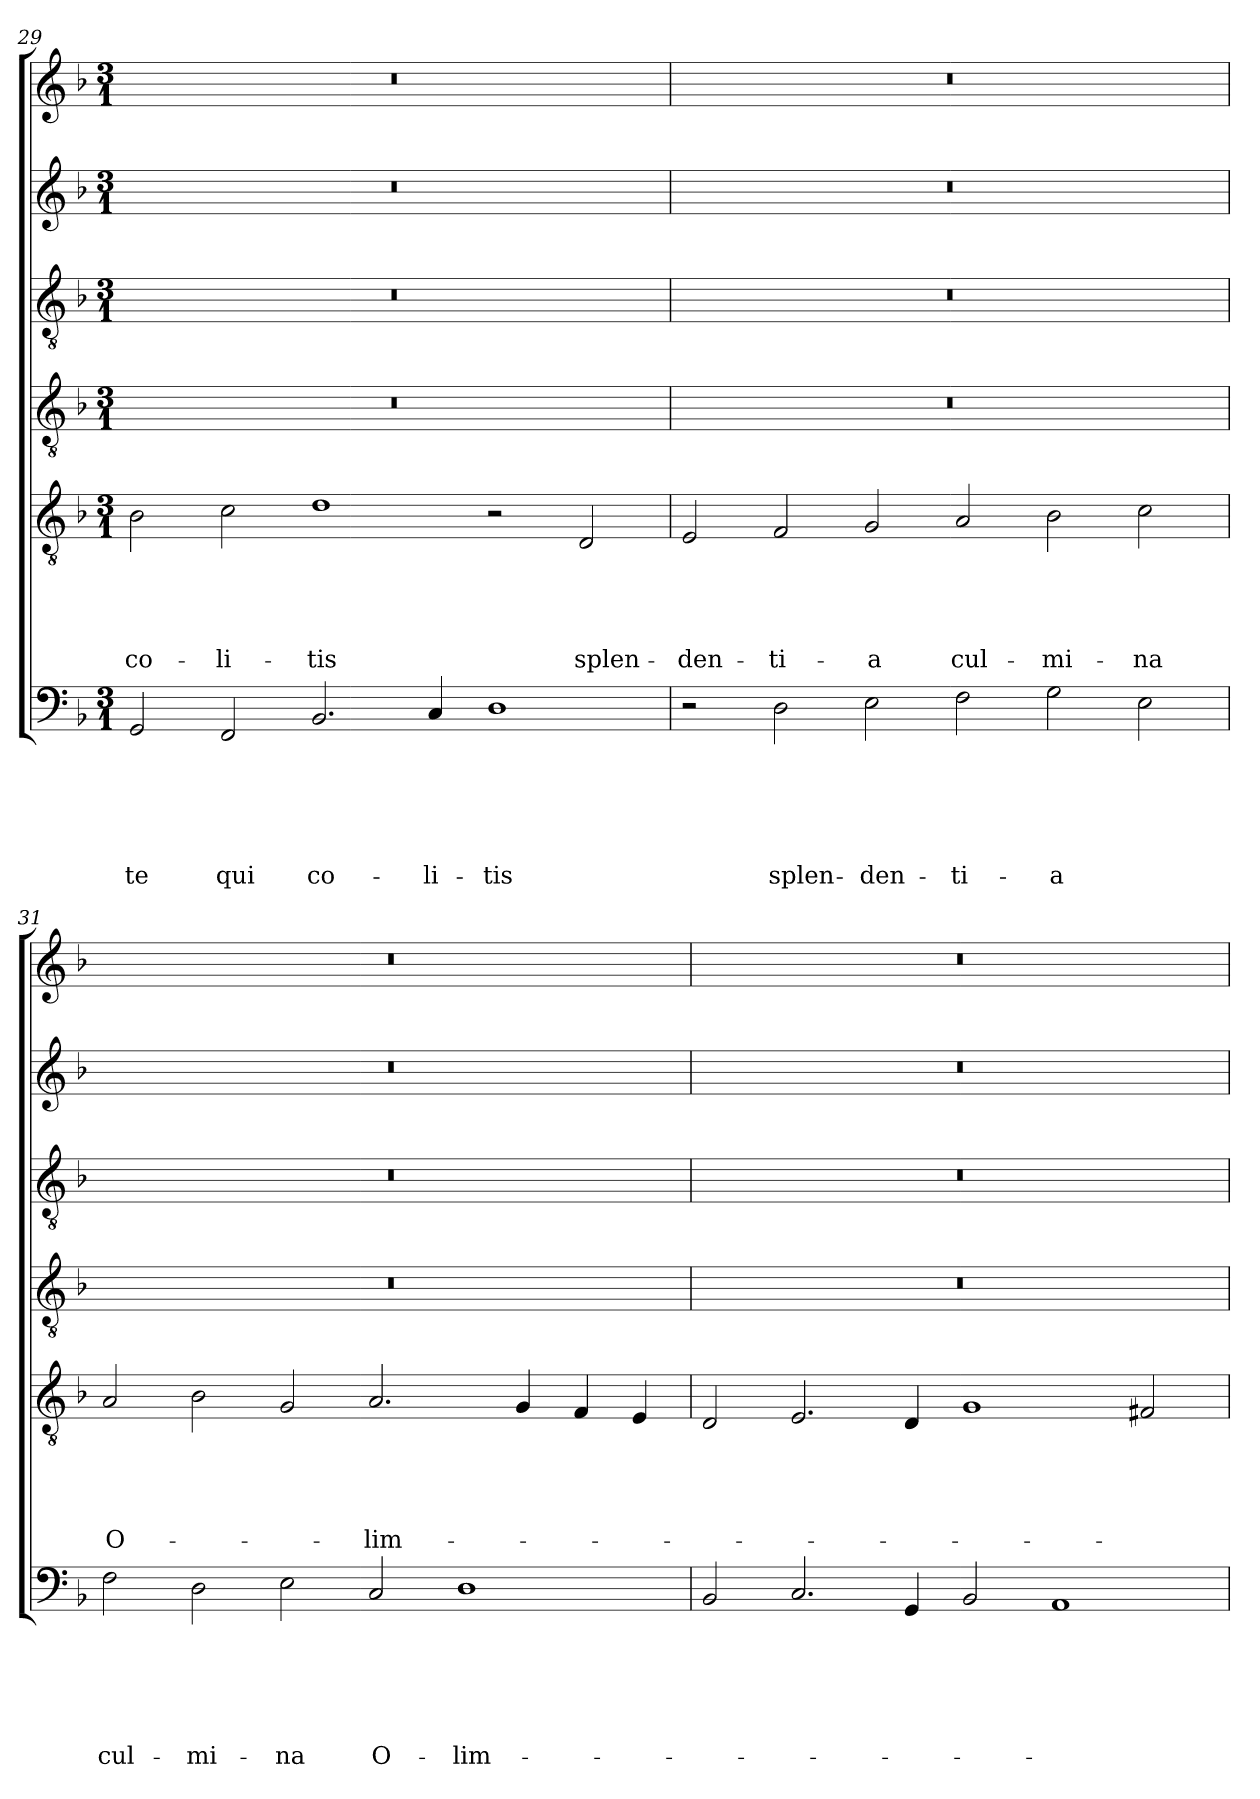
**kern	**text	**text	**text	**text	**text	**text	**kern	**text	**text	**text	**text	**text	**kern	**kern	**kern	**kern
*part6	*part6	*part6	*part6	*part6	*part6	*part6	*part5	*part5	*part5	*part5	*part5	*part5	*part4	*part3	*part2	*part1
*staff6	*staff6	*staff6	*staff6	*staff6	*staff6	*staff6	*staff5	*staff5	*staff5	*staff5	*staff5	*staff5	*staff4	*staff3	*staff2	*staff1
*clefF4	*	*	*	*	*	*	*clefGv2	*	*	*	*	*	*clefGv2	*clefGv2	*clefG2	*clefG2
*k[b-]	*	*	*	*	*	*	*k[b-]	*	*	*	*	*	*k[b-]	*k[b-]	*k[b-]	*k[b-]
*F:	*	*	*	*	*	*	*F:	*	*	*	*	*	*F:	*F:	*F:	*F:
*M3/1	*	*	*	*	*	*	*M3/1	*	*	*	*	*	*M3/1	*M3/1	*M3/1	*M3/1
=29	=29	=29	=29	=29	=29	=29	=29	=29	=29	=29	=29	=29	=29	=29	=29	=29
!	!	!	!	!	!	!LO:LY:b	!	!	!	!	!	!LO:LY:b	!	!	!	!
2GG/	.	.	.	.	.	-te	2B-\	.	.	.	.	co-	0.r	0.r	0.r	0.r
!	!	!	!	!	!	!LO:LY:b	!	!	!	!	!	!LO:LY:b	!	!	!	!
2FF/	.	.	.	.	.	qui	2c\	.	.	.	.	-li-	.	.	.	.
!	!	!	!	!	!	!LO:LY:b	!	!	!	!	!	!LO:LY:b	!	!	!	!
2.BB-/	.	.	.	.	.	co-	1d	.	.	.	.	-tis	.	.	.	.
!	!	!	!	!	!	!LO:LY:b	!	!	!	!	!	!	!	!	!	!
4C/	.	.	.	.	.	-li-	.	.	.	.	.	.	.	.	.	.
!	!	!	!	!	!	!LO:LY:b	!	!	!	!	!	!	!	!	!	!
1D	.	.	.	.	.	-tis	2r	.	.	.	.	.	.	.	.	.
!	!	!	!	!	!	!	!	!	!	!	!	!LO:LY:b	!	!	!	!
.	.	.	.	.	.	.	2D/	.	.	.	.	splen-	.	.	.	.
=30	=30	=30	=30	=30	=30	=30	=30	=30	=30	=30	=30	=30	=30	=30	=30	=30
!	!	!	!	!	!	!	!	!	!	!	!	!LO:LY:b	!	!	!	!
2r	.	.	.	.	.	.	2E/	.	.	.	.	-den-	0.r	0.r	0.r	0.r
!	!	!	!	!	!	!LO:LY:b	!	!	!	!	!	!LO:LY:b	!	!	!	!
2D\	.	.	.	.	.	splen-	2F/	.	.	.	.	-ti-	.	.	.	.
!	!	!	!	!	!	!LO:LY:b	!	!	!	!	!	!LO:LY:b	!	!	!	!
2E\	.	.	.	.	.	-den-	2G/	.	.	.	.	-a	.	.	.	.
!	!	!	!	!	!	!LO:LY:b	!	!	!	!	!	!LO:LY:b	!	!	!	!
2F\	.	.	.	.	.	-ti-	2A/	.	.	.	.	cul-	.	.	.	.
!	!	!	!	!	!	!LO:LY:b	!	!	!	!	!	!LO:LY:b	!	!	!	!
2G\	.	.	.	.	.	-a	2B-\	.	.	.	.	-mi-	.	.	.	.
!	!	!	!	!	!	!	!	!	!	!	!	!LO:LY:b	!	!	!	!
2E\	.	.	.	.	.	.	2c\	.	.	.	.	-na	.	.	.	.
!!LO:LB:g=z
=31	=31	=31	=31	=31	=31	=31	=31	=31	=31	=31	=31	=31	=31	=31	=31	=31
!	!	!	!	!	!	!LO:LY:b	!	!	!	!	!	!LO:LY:b	!	!	!	!
2F\	.	.	.	.	.	cul-	2A/	.	.	.	.	O-	0.r	0.r	0.r	0.r
!	!	!	!	!	!	!LO:LY:b	!	!	!	!	!	!	!	!	!	!
2D\	.	.	.	.	.	-mi-	2B-\	.	.	.	.	.	.	.	.	.
!	!	!	!	!	!	!LO:LY:b	!	!	!	!	!	!	!	!	!	!
2E\	.	.	.	.	.	-na	2G/	.	.	.	.	.	.	.	.	.
!	!	!	!	!	!	!LO:LY:b	!	!	!	!	!	!LO:LY:b	!	!	!	!
2C/	.	.	.	.	.	O-	2.A/	.	.	.	.	-lim-	.	.	.	.
!	!	!	!	!	!	!LO:LY:b	!	!	!	!	!	!	!	!	!	!
1D	.	.	.	.	.	-lim-	.	.	.	.	.	.	.	.	.	.
.	.	.	.	.	.	.	4G/	.	.	.	.	.	.	.	.	.
.	.	.	.	.	.	.	4F/	.	.	.	.	.	.	.	.	.
.	.	.	.	.	.	.	4E/	.	.	.	.	.	.	.	.	.
=32	=32	=32	=32	=32	=32	=32	=32	=32	=32	=32	=32	=32	=32	=32	=32	=32
2BB-/	.	.	.	.	.	.	2D/	.	.	.	.	.	0.r	0.r	0.r	0.r
2.C/	.	.	.	.	.	.	2.E/	.	.	.	.	.	.	.	.	.
4GG/	.	.	.	.	.	.	4D/	.	.	.	.	.	.	.	.	.
2BB-/	.	.	.	.	.	.	1G	.	.	.	.	.	.	.	.	.
1AA	.	.	.	.	.	.	.	.	.	.	.	.	.	.	.	.
.	.	.	.	.	.	.	2F#/	.	.	.	.	.	.	.	.	.
=	=	=	=	=	=	=	=	=	=	=	=	=	=	=	=	=
*-	*-	*-	*-	*-	*-	*-	*-	*-	*-	*-	*-	*-	*-	*-	*-	*-
